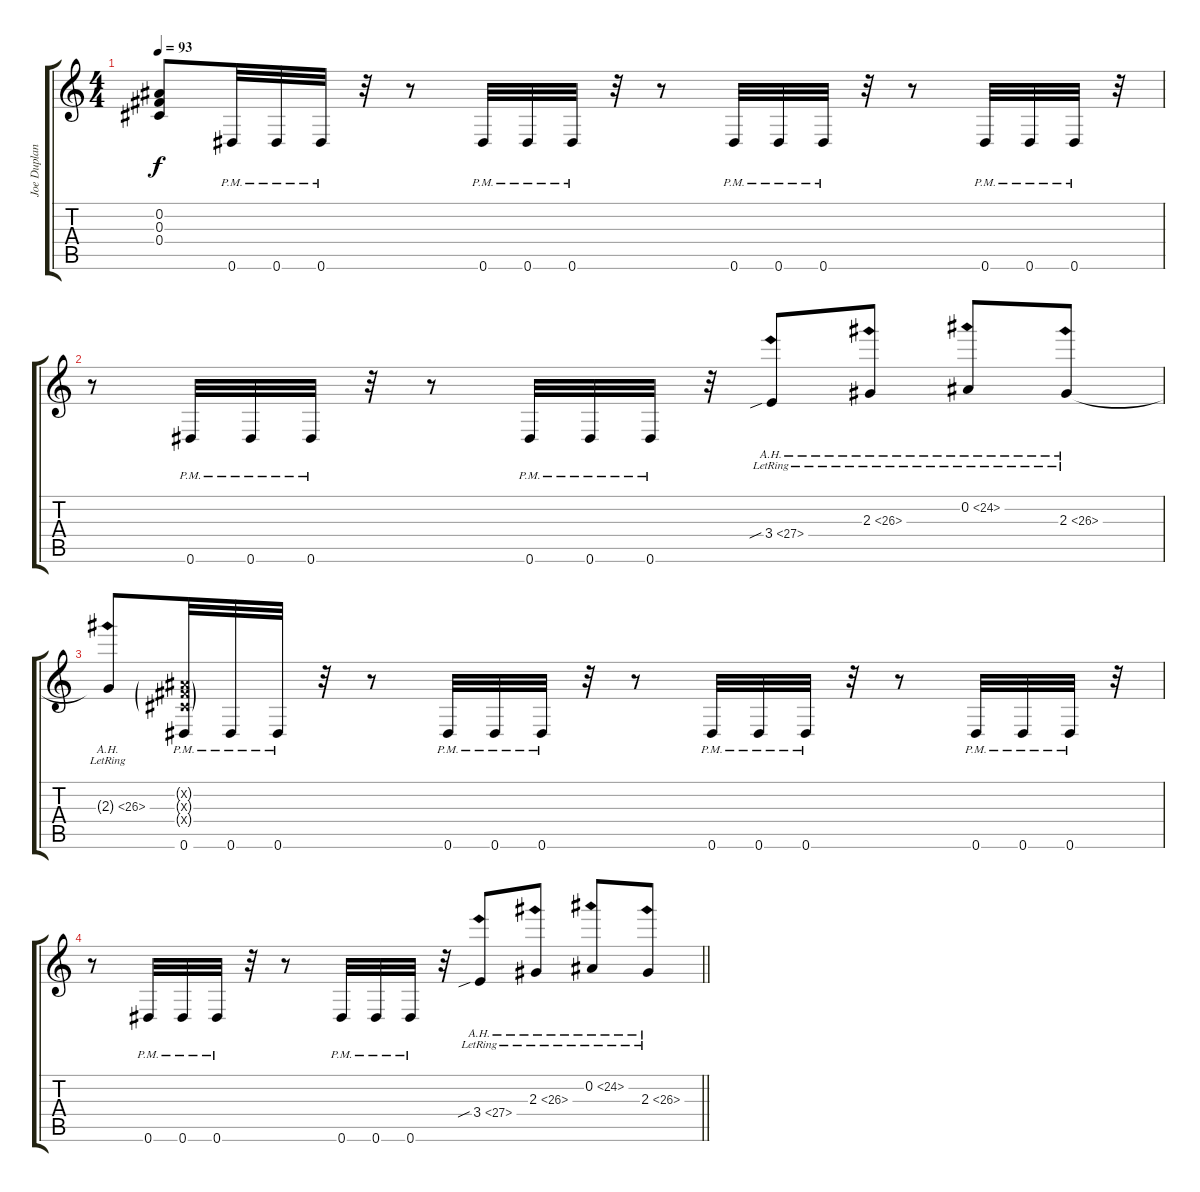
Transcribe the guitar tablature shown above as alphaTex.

\track ("Joe Duplantier" "Joe Duplan") {instrument overdrivenguitar}
\staff {score tabs}
\tuning (Eb4 Bb3 Gb3 Db3 Ab2 Eb2) {hide}
\ts (4 4)
\tempo 93
\clef g2
\ks c
(0.2 0.3 0.4).8{dy f} 0.6{pm}.32 0.6{pm}.32 0.6{pm}.32 r.32 r.8 0.6{pm}.32 0.6{pm}.32 0.6{pm}.32 r.32 r.8 0.6{pm}.32 0.6{pm}.32 0.6{pm}.32 r.32 r.8 0.6{pm}.32 0.6{pm}.32 0.6{pm}.32 r.32 |
r.8 0.6{pm}.32 0.6{pm}.32 0.6{pm}.32 r.32 r.8 0.6{pm}.32 0.6{pm}.32 0.6{pm}.32 r.32 3.4{ah 24 sib lr}.8 2.3{ah 24 lr}.8 0.2{ah 24 lr}.8 2.3{ah 24 lr}.8 |
2.3{ah 24 lr t}.8 (0.2{g x} 0.3{g x} 0.4{g x} 0.6{pm}).32 0.6{pm}.32 0.6{pm}.32 r.32 r.8 0.6{pm}.32 0.6{pm}.32 0.6{pm}.32 r.32 r.8 0.6{pm}.32 0.6{pm}.32 0.6{pm}.32 r.32 r.8 0.6{pm}.32 0.6{pm}.32 0.6{pm}.32 r.32 |
\barLineRight lightlight
r.8 0.6{pm}.32 0.6{pm}.32 0.6{pm}.32 r.32 r.8 0.6{pm}.32 0.6{pm}.32 0.6{pm}.32 r.32 3.4{ah 24 sib lr}.8 2.3{ah 24 lr}.8 0.2{ah 24 lr}.8 2.3{ah 24 lr}.8
